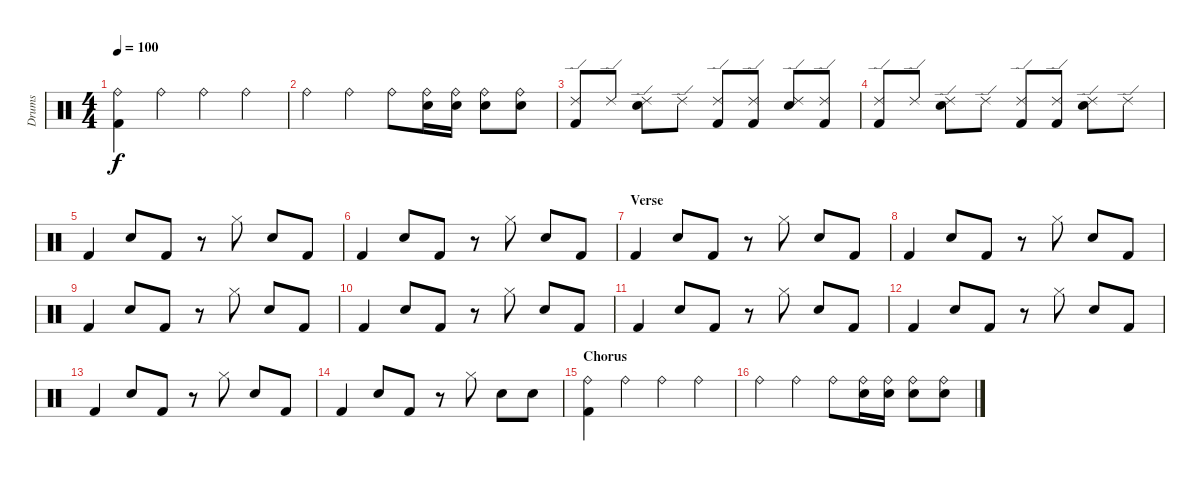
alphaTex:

\track ("Drums" "Drums") {instrument percussion}
\staff {score}
\articulation defaults
\ts (4 4)
\tempo 100
\clef neutral
\ks c
("Ride (bell)" "Kick (hit) 2").4{dy f} "Ride (bell)".4 "Ride (bell)".4 "Ride (bell)".4 |
"Ride (bell)".4 "Ride (bell)".4 "Ride (bell)".8 ("Ride (bell)" "Snare (hit) 2").16 ("Ride (bell)" "Snare (hit) 2").16 ("Ride (bell)" "Snare (hit) 2").8 ("Ride (bell)" "Snare (hit) 2").8 |
("Ride (edge) 2" "Kick (hit) 2").8 "Ride (edge) 2".8 ("Ride (edge) 2" "Snare (hit) 2").8 "Ride (edge) 2".8 ("Ride (edge) 2" "Kick (hit) 2").8 ("Ride (edge) 2" "Kick (hit) 2").8 ("Ride (edge) 2" "Snare (hit) 2").8 ("Ride (edge) 2" "Kick (hit) 2").8 |
("Ride (edge) 2" "Kick (hit) 2").8 "Ride (edge) 2".8 ("Ride (edge) 2" "Snare (hit) 2").8 "Ride (edge) 2".8 ("Ride (edge) 2" "Kick (hit) 2").8 ("Ride (edge) 2" "Kick (hit) 2").8 ("Ride (edge) 2" "Snare (hit) 2").8 "Ride (edge) 2".8 |
"Kick (hit) 2".4 "Snare (hit) 2".8 "Kick (hit) 2".8 r.8 "Hi-Hat (closed)".8 "Snare (hit) 2".8 "Kick (hit) 2".8 |
"Kick (hit) 2".4 "Snare (hit) 2".8 "Kick (hit) 2".8 r.8 "Hi-Hat (closed)".8 "Snare (hit) 2".8 "Kick (hit) 2".8 |
\section ("" "Verse")
"Kick (hit) 2".4 "Snare (hit) 2".8 "Kick (hit) 2".8 r.8 "Hi-Hat (closed)".8 "Snare (hit) 2".8 "Kick (hit) 2".8 |
"Kick (hit) 2".4 "Snare (hit) 2".8 "Kick (hit) 2".8 r.8 "Hi-Hat (closed)".8 "Snare (hit) 2".8 "Kick (hit) 2".8 |
"Kick (hit) 2".4 "Snare (hit) 2".8 "Kick (hit) 2".8 r.8 "Hi-Hat (closed)".8 "Snare (hit) 2".8 "Kick (hit) 2".8 |
"Kick (hit) 2".4 "Snare (hit) 2".8 "Kick (hit) 2".8 r.8 "Hi-Hat (closed)".8 "Snare (hit) 2".8 "Kick (hit) 2".8 |
"Kick (hit) 2".4 "Snare (hit) 2".8 "Kick (hit) 2".8 r.8 "Hi-Hat (closed)".8 "Snare (hit) 2".8 "Kick (hit) 2".8 |
"Kick (hit) 2".4 "Snare (hit) 2".8 "Kick (hit) 2".8 r.8 "Hi-Hat (closed)".8 "Snare (hit) 2".8 "Kick (hit) 2".8 |
"Kick (hit) 2".4 "Snare (hit) 2".8 "Kick (hit) 2".8 r.8 "Hi-Hat (closed)".8 "Snare (hit) 2".8 "Kick (hit) 2".8 |
"Kick (hit) 2".4 "Snare (hit) 2".8 "Kick (hit) 2".8 r.8 "Hi-Hat (closed)".8 "Snare (hit) 2".8 "Snare (hit) 2".8 |
\section ("" "Chorus")
("Ride (bell)" "Kick (hit) 2").4 "Ride (bell)".4 "Ride (bell)".4 "Ride (bell)".4 |
"Ride (bell)".4 "Ride (bell)".4 "Ride (bell)".8 ("Ride (bell)" "Snare (hit) 2").16 ("Ride (bell)" "Snare (hit) 2").16 ("Ride (bell)" "Snare (hit) 2").8 ("Ride (bell)" "Snare (hit) 2").8
